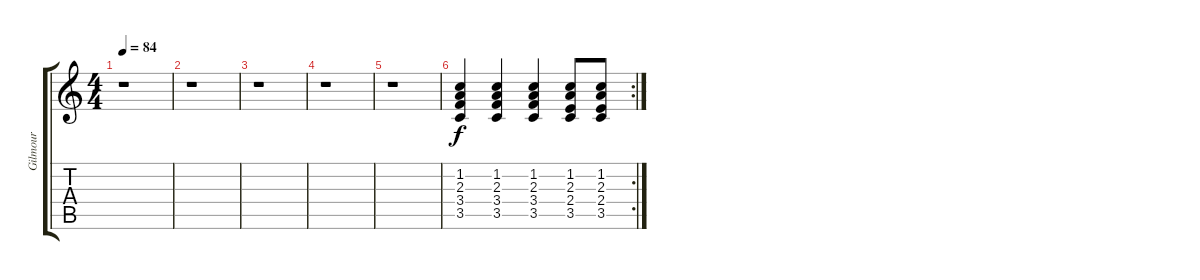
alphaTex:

\track ("Gilmour" "Gilmour") {instrument acousticguitarsteel}
\staff {score tabs}
\tuning (E4 B3 G3 D3 A2 E2) {hide}
\ts (4 4)
\tempo 84
\clef g2
\ks c
r.1{dy f} |
r.1 |
r.1 |
r.1 |
r.1 |
\rc 2
(1.2 2.3 3.4 3.5).4 (1.2 2.3 3.4 3.5).4 (1.2 2.3 3.4 3.5).4 (1.2 2.3 2.4 3.5).8 (1.2 2.3 2.4 3.5).8
